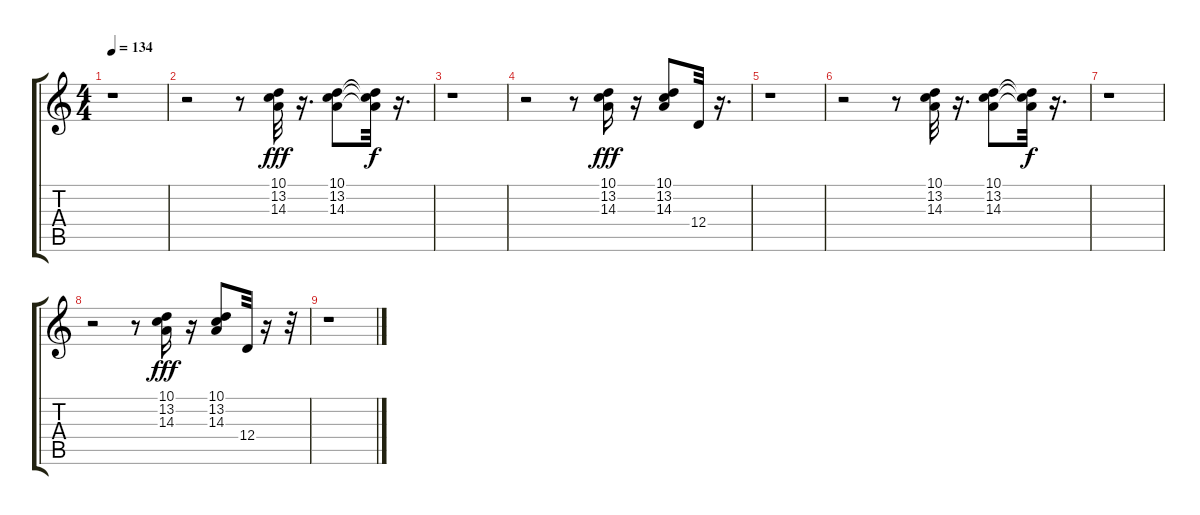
\track "" {instrument percussiveorgan}
\staff {score tabs}
\tuning (E4 B3 G3 D3 A2 E2) {hide}
\ts (4 4)
\tempo 134
\clef g2
\ks c
r.1{dy fff} |
r.2 r.8 (10.1 13.2 14.3).32{volume 8} r.16{d} (10.1 13.2 14.3).8 (10.1{t} 13.2{t} 14.3{t}).32{dy f} r.16{d} |
r.1 |
r.2 r.8 (10.1 13.2 14.3).16{dy fff} r.16 (10.1 13.2 14.3).8 12.4.32 r.16{d} |
r.1 |
r.2 r.8 (10.1 13.2 14.3).32 r.16{d} (10.1 13.2 14.3).8 (10.1{t} 13.2{t} 14.3{t}).32{dy f} r.16{d} |
r.1 |
r.2 r.8 (10.1 13.2 14.3).16{dy fff} r.16 (10.1 13.2 14.3).8 12.4.32 r.16 r.32 |
r.1
